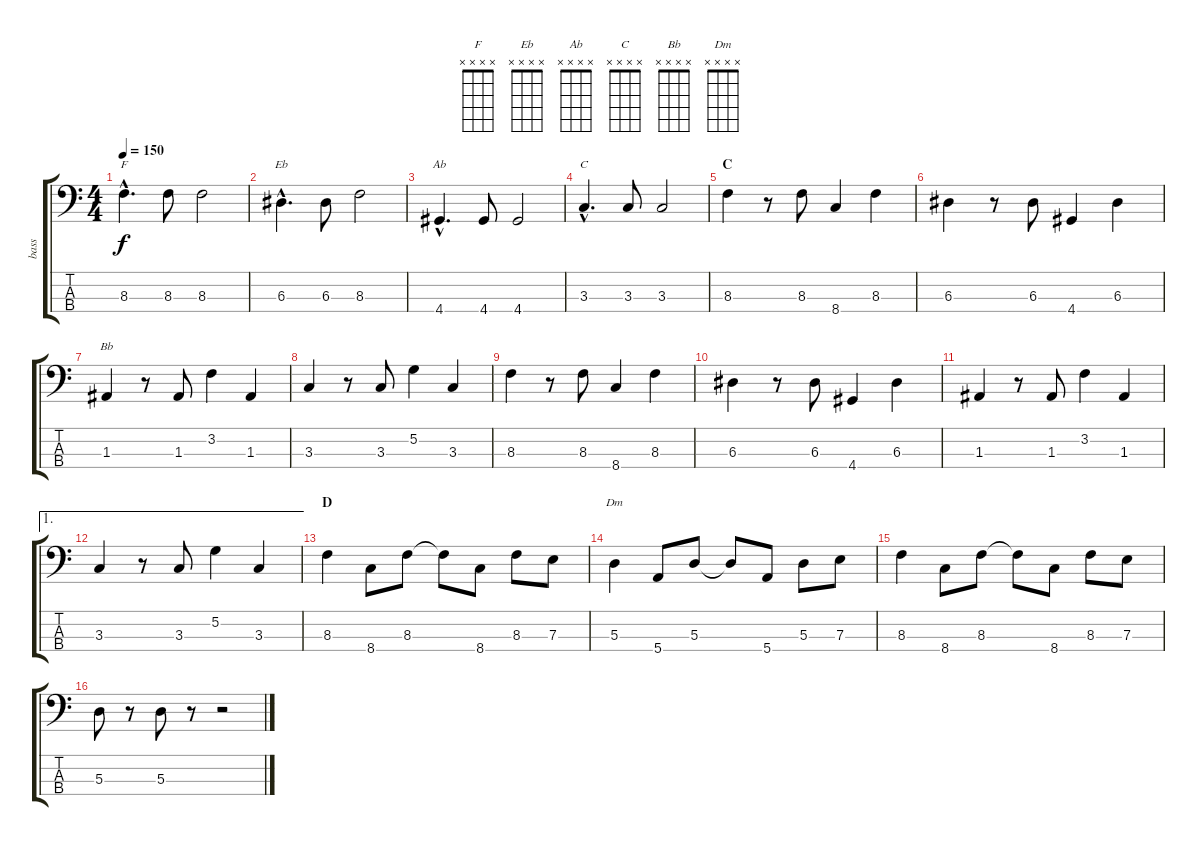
\track ("bass" "bass") {instrument acousticbass}
\staff {score tabs}
\tuning (G2 D2 A1 E1) {hide}
\chord ("F" x x x x) {firstfret 0}
\chord ("Eb" x x x x) {firstfret 0}
\chord ("Ab" x x x x) {firstfret 0}
\chord ("C" x x x x) {firstfret 0}
\chord ("Bb" x x x x) {firstfret 0}
\chord ("Dm" x x x x) {firstfret 0}
\ts (4 4)
\tempo 150
\clef f4
\ks c
8.3{hac}.4{d ch "F" dy f} 8.3.8 8.3.2 |
6.3{hac}.4{d ch "Eb"} 6.3.8 8.3.2 |
4.4{hac}.4{d ch "Ab"} 4.4.8 4.4.2 |
3.3{hac}.4{d ch "C"} 3.3.8 3.3.2 |
\section ("" "C")
8.3.4 r.8 8.3.8 8.4.4 8.3.4 |
6.3.4 r.8 6.3.8 4.4.4 6.3.4 |
1.3.4{ch "Bb"} r.8 1.3.8 3.2.4 1.3.4 |
3.3.4 r.8 3.3.8 5.2.4 3.3.4 |
8.3.4 r.8 8.3.8 8.4.4 8.3.4 |
6.3.4 r.8 6.3.8 4.4.4 6.3.4 |
1.3.4 r.8 1.3.8 3.2.4 1.3.4 |
\ae 1
3.3.4 r.8 3.3.8 5.2.4 3.3.4 |
\section ("" "D")
8.3.4 8.4.8 8.3.8 8.3{t}.8 8.4.8 8.3.8 7.3.8 |
5.3.4{ch "Dm"} 5.4.8 5.3.8 5.3{t}.8 5.4.8 5.3.8 7.3.8 |
8.3.4 8.4.8 8.3.8 8.3{t}.8 8.4.8 8.3.8 7.3.8 |
5.3.8 r.8 5.3.8 r.8 r.2
